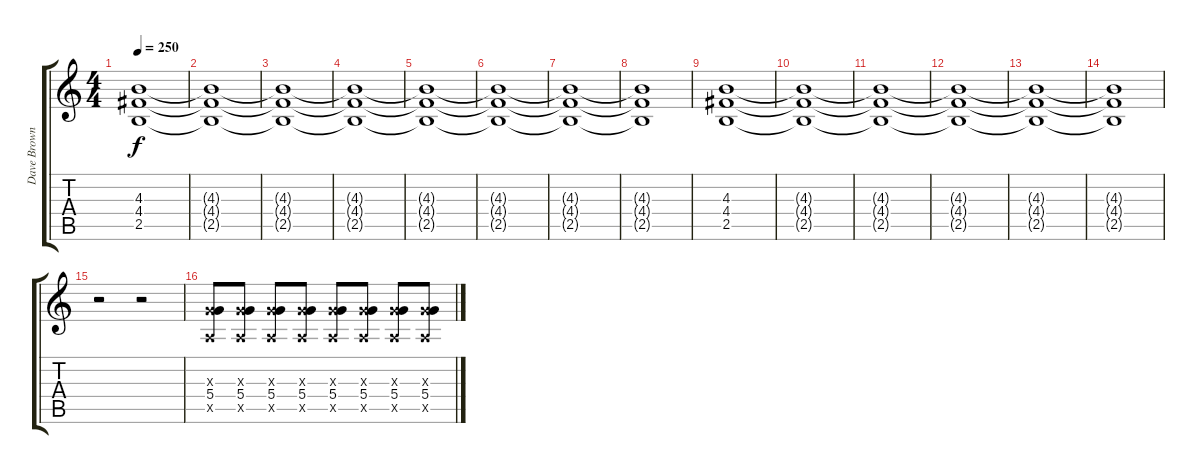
\track ("Dave BrownSound" "Dave Brown") {instrument distortionguitar}
\staff {score tabs}
\tuning (E4 B3 G3 D3 A2 E2) {hide}
\ts (4 4)
\tempo 250
\clef g2
\ks c
(4.3 4.4 2.5).1{dy f} |
(4.3{t} 4.4{t} 2.5{t}).1 |
(4.3{t} 4.4{t} 2.5{t}).1 |
(4.3{t} 4.4{t} 2.5{t}).1 |
(4.3{t} 4.4{t} 2.5{t}).1 |
(4.3{t} 4.4{t} 2.5{t}).1 |
(4.3{t} 4.4{t} 2.5{t}).1 |
(4.3{t} 4.4{t} 2.5{t}).1 |
(4.3 4.4 2.5).1 |
(4.3{t} 4.4{t} 2.5{t}).1 |
(4.3{t} 4.4{t} 2.5{t}).1 |
(4.3{t} 4.4{t} 2.5{t}).1 |
(4.3{t} 4.4{t} 2.5{t}).1 |
(4.3{t} 4.4{t} 2.5{t}).1 |
r.2 r.2 |
(0.3{x} 5.4 0.5{x}).8 (0.3{x} 5.4 0.5{x}).8 (0.3{x} 5.4 0.5{x}).8 (0.3{x} 5.4 0.5{x}).8 (0.3{x} 5.4 0.5{x}).8 (0.3{x} 5.4 0.5{x}).8 (0.3{x} 5.4 0.5{x}).8 (0.3{x} 5.4 0.5{x}).8
